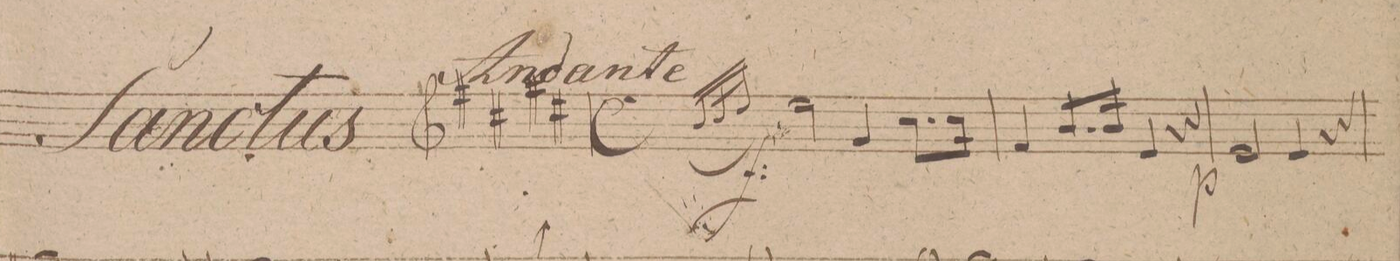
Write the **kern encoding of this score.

**kern	**dynam
*I"Oboe 2do in	*
*clefG2	*
*k[f#c#g#d#]	*
*met(c)	*
*M4/4	*
(<16qqb/LL	.
32qqcc#/L	.
32qqdd#/JJJ)	.
*2\right	*
2ee\	f
4g#/	.
*8\right	*
8.cc#\L	.
*16\right	*
16cc#\Jk	.
=2	=2
4f#/	.
8.bL/	.
16b\Jk	.
4e/	.
4r	.
=3	=3
2e/	p
4e/	.
4r	.
=4	=4
*-	*-
